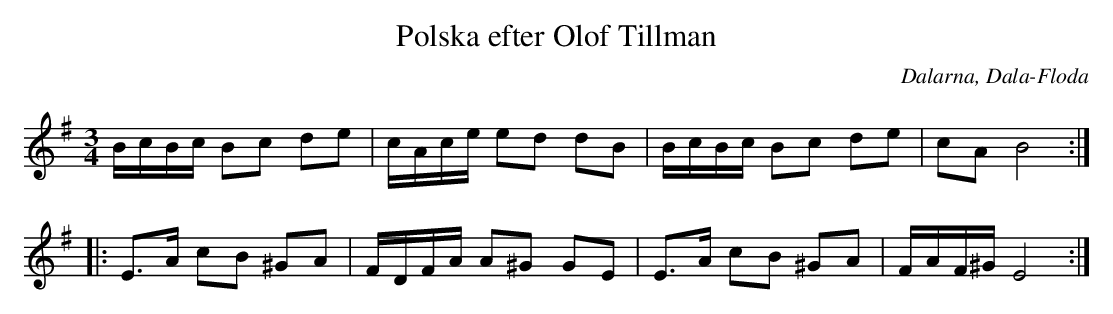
X:1
T: Polska efter Olof Tillman
O: Dalarna, Dala-Floda
M: 3/4
L: 1/8
K: Em
B/c/B/c/ Bc de | c/A/c/e/ ed dB | B/c/B/c/ Bc de | cA B4 :|
|: E>A cB ^GA | F/D/F/A/ A^G GE | E>A cB ^GA | F/A/F/^G/ E4 :|
